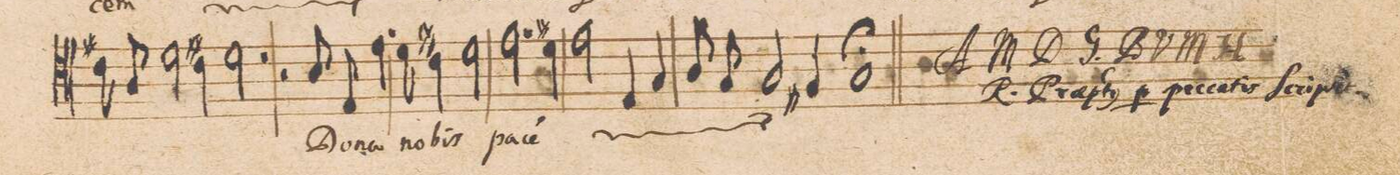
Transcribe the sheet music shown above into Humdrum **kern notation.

**kern	**text
*I"ALTVS.	*
*clefC4	*
*k[]	*
*met(C|)	*
*M2/1	*
8c\	.
8A/	-bis
2d\	pa-
4c#X\	.
=55-	=55-
2d\	-cem
2r	.
2r	.
*	*Xij
8B/	Do-
8E/	-na
4.e\	no-
=56-	=56-
8d\	.
4c#X\	.
2d\	-bis
2.e\	pa-
4d#X\	.
=57-	=57-
2e\	-ce(m)
*	*ij
4E/	Do-
4G/	-na
8A/	no-
8G/	-bis
2G/	pa-
4F#X/	.
=58-	=58-
0G/;	-cem
*	*Xij
==	==
*-	*-
